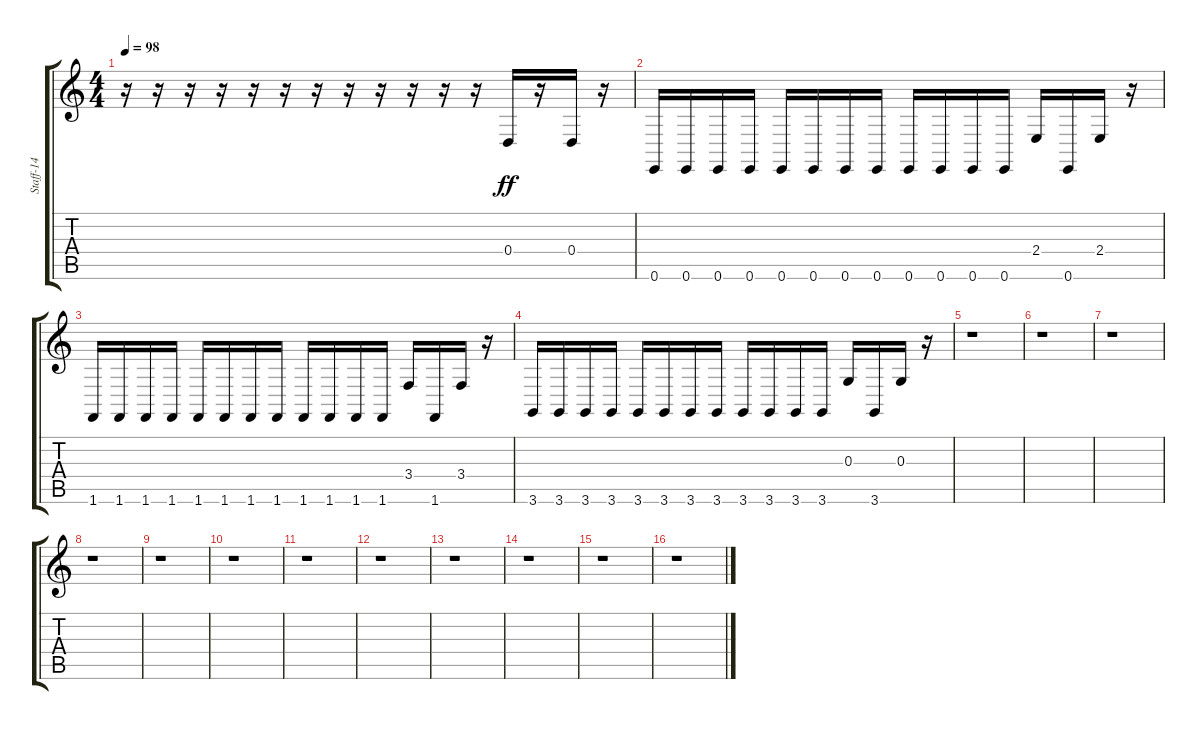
\track ("Staff-14" "Staff-14") {instrument tremolostrings}
\staff {score tabs}
\tuning (E4 B3 G3 D3 A2 E2) {hide}
\ts (4 4)
\tempo 98
\clef g2
\ks c
r.16{dy ff volume 2} r.16{volume 2} r.16{volume 3} r.16{volume 3} r.16{volume 4} r.16{volume 4} r.16{volume 5} r.16{volume 5} r.16{volume 6} r.16{volume 6} r.16{volume 6} r.16{volume 6} 0.4.16{volume 7} r.16{volume 7} 0.4.16{volume 8} r.16{volume 10} |
0.6.16{volume 2} 0.6.16{volume 2} 0.6.16{volume 3} 0.6.16{volume 3} 0.6.16{volume 4} 0.6.16{volume 4} 0.6.16{volume 5} 0.6.16{volume 5} 0.6.16{volume 6} 0.6.16{volume 6} 0.6.16{volume 6} 0.6.16{volume 6} 2.4.16{volume 7} 0.6.16{volume 7} 2.4.16{volume 8} r.16{volume 10} |
1.6.16{volume 2} 1.6.16{volume 2} 1.6.16{volume 3} 1.6.16{volume 3} 1.6.16{volume 4} 1.6.16{volume 4} 1.6.16{volume 5} 1.6.16{volume 5} 1.6.16{volume 6} 1.6.16{volume 6} 1.6.16{volume 6} 1.6.16{volume 6} 3.4.16{volume 7} 1.6.16{volume 7} 3.4.16{volume 8} r.16{volume 10} |
3.6.16{volume 2} 3.6.16{volume 2} 3.6.16{volume 3} 3.6.16{volume 3} 3.6.16{volume 4} 3.6.16{volume 4} 3.6.16{volume 5} 3.6.16{volume 5} 3.6.16{volume 6} 3.6.16{volume 6} 3.6.16{volume 6} 3.6.16{volume 6} 0.3.16{volume 7} 3.6.16{volume 7} 0.3.16{volume 8} r.16{volume 10} |
r.1 |
r.1 |
r.1 |
r.1 |
r.1 |
r.1 |
r.1 |
r.1 |
r.1 |
r.1 |
r.1 |
r.1
